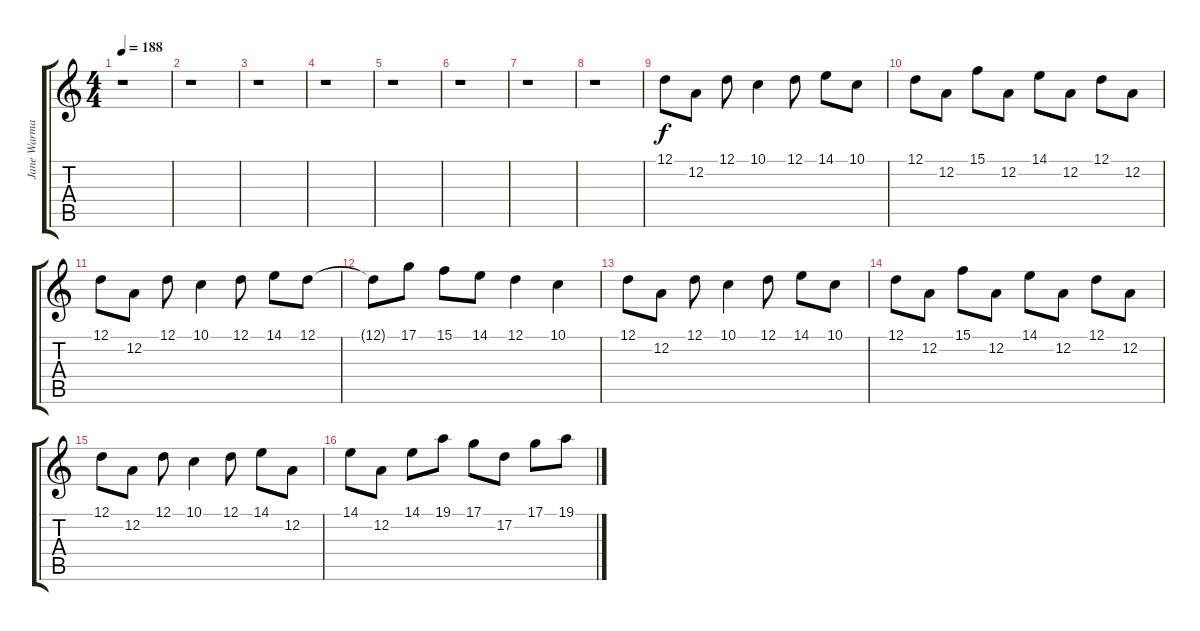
\track ("Jane Warman" "Jane Warma") {instrument stringensemble1}
\staff {score tabs}
\tuning (D4 A3 F3 C3 G2 C2) {hide}
\ts (4 4)
\tempo 188
\clef g2
\ks c
r.1{dy f instrument stringensemble1} |
r.1 |
r.1 |
r.1 |
r.1 |
r.1 |
r.1 |
r.1 |
12.1.8 12.2.8 12.1.8 10.1.4 12.1.8 14.1.8 10.1.8 |
12.1.8 12.2.8 15.1.8 12.2.8 14.1.8 12.2.8 12.1.8 12.2.8 |
12.1.8 12.2.8 12.1.8 10.1.4 12.1.8 14.1.8 12.1.8 |
12.1{t}.8 17.1.8 15.1.8 14.1.8 12.1.4 10.1.4 |
12.1.8 12.2.8 12.1.8 10.1.4 12.1.8 14.1.8 10.1.8 |
12.1.8 12.2.8 15.1.8 12.2.8 14.1.8 12.2.8 12.1.8 12.2.8 |
12.1.8 12.2.8 12.1.8 10.1.4 12.1.8 14.1.8 12.2.8 |
14.1.8 12.2.8 14.1.8 19.1.8 17.1.8 17.2.8 17.1.8 19.1.8
